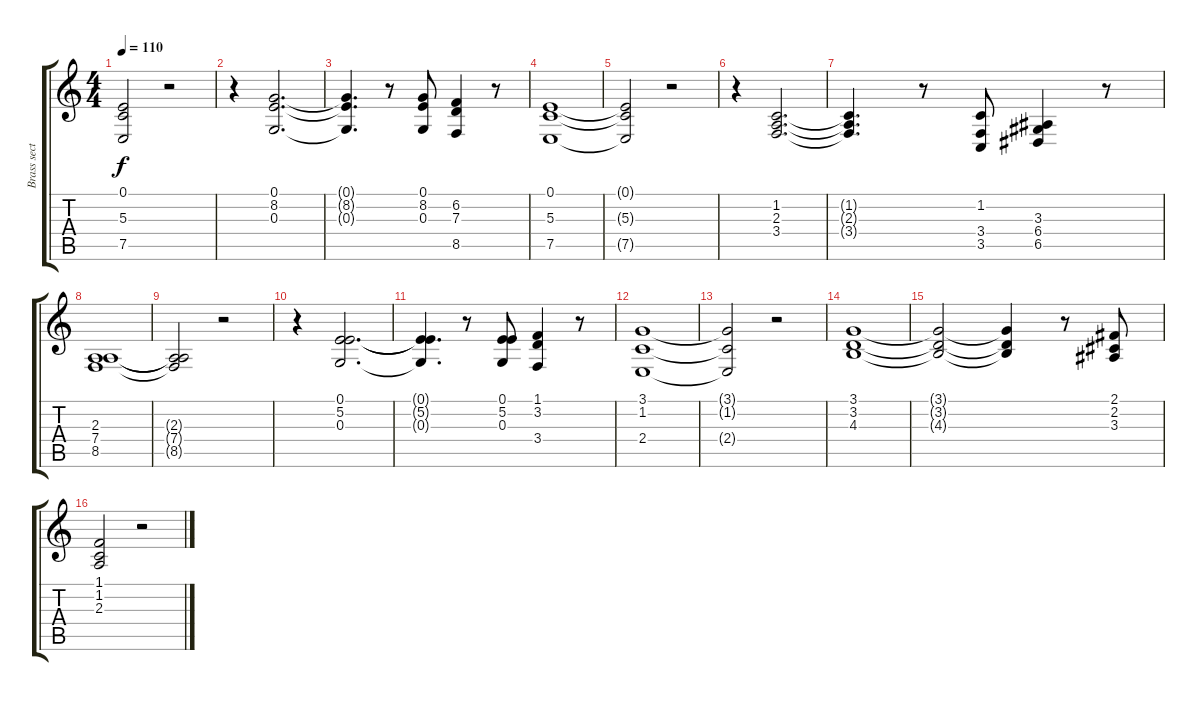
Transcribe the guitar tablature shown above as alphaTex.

\track ("Brass section" "Brass sect") {instrument brasssection}
\staff {score tabs}
\tuning (E4 B3 G3 D3 A2 Eb2) {hide}
\ts (4 4)
\tempo 110
\clef g2
\ks c
(0.1{t} 5.3{t} 7.5{t}).2{dy f} r.2 |
r.4 (0.1 8.2 0.3).2{d} |
(0.1{t} 8.2{t} 0.3{t}).4{d} r.8 (0.1 8.2 0.3).8 (6.2 7.3 8.5).4 r.8 |
(0.1 5.3 7.5).1 |
(0.1{t} 5.3{t} 7.5{t}).2 r.2 |
r.4 (1.2 2.3 3.4).2{d} |
(1.2{t} 2.3{t} 3.4{t}).4{d} r.8 (1.2 3.4 3.5).8 (3.3 6.4 6.5).4 r.8 |
(2.3 7.4 8.5).1 |
(2.3{t} 7.4{t} 8.5{t}).2 r.2 |
r.4 (0.1 5.2 0.3).2{d} |
(0.1{t} 5.2{t} 0.3{t}).4{d} r.8 (0.1 5.2 0.3).8 (1.1 3.2 3.4).4 r.8 |
(3.1 1.2 2.4).1 |
(3.1{t} 1.2{t} 2.4{t}).2 r.2 |
(3.1 3.2 4.3).1 |
(3.1{t} 3.2{t} 4.3{t}).2 (3.1{t} 3.2{t} 4.3{t}).4 r.8 (2.1 2.2 3.3).8 |
(1.1 1.2 2.3).2 r.2
